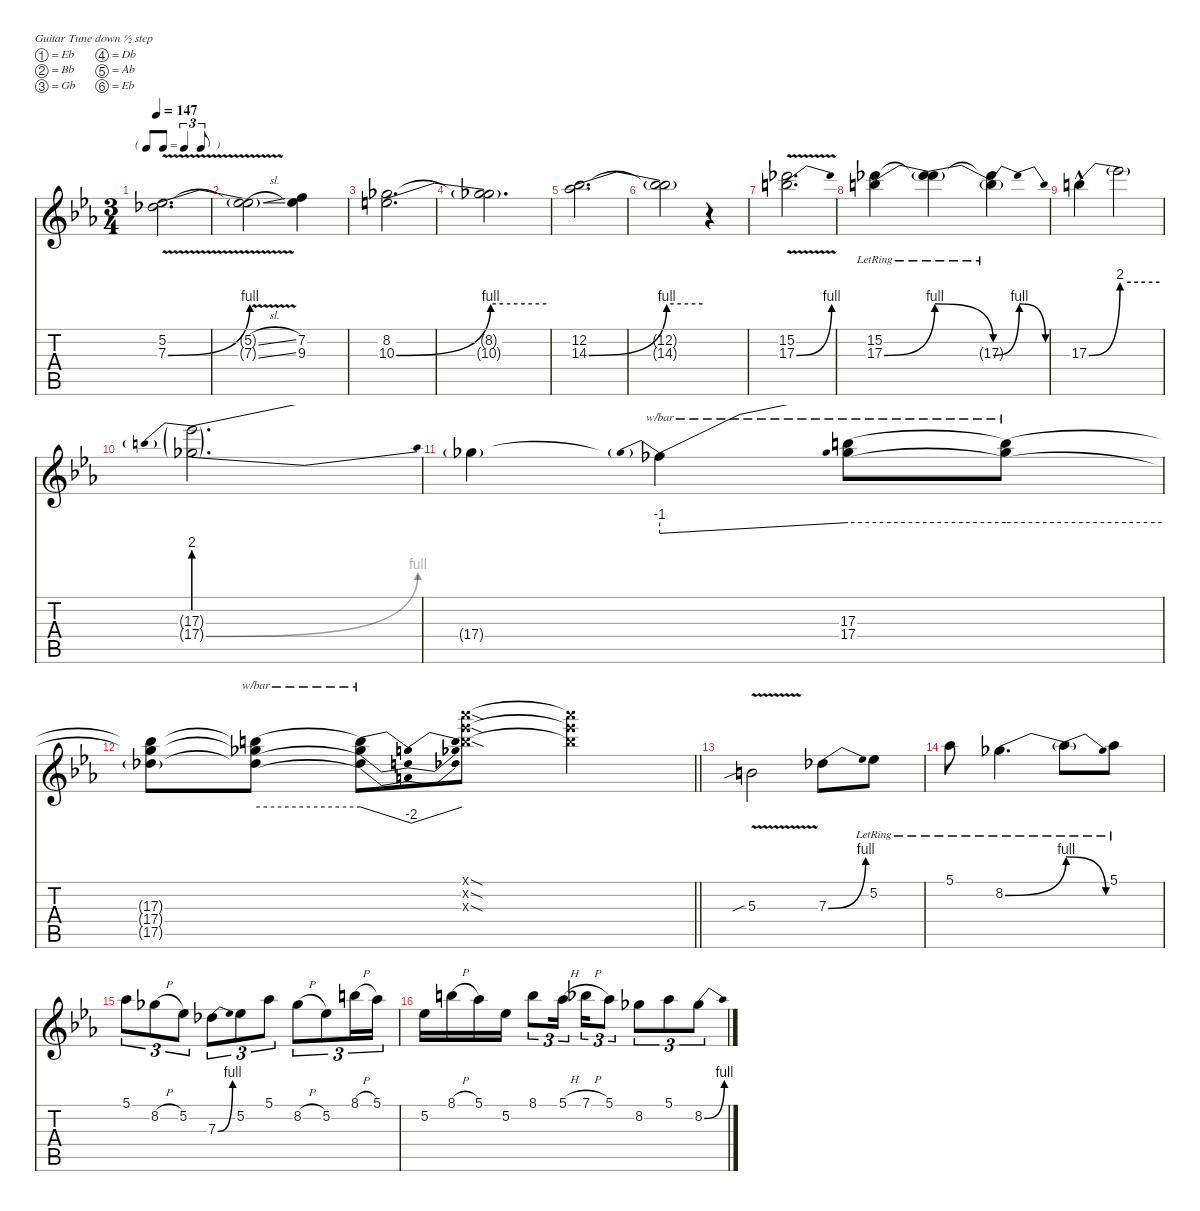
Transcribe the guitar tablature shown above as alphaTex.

\defaultSystemsLayout 4
\hideDynamics
\bracketExtendMode nobrackets
\singleTrackTrackNamePolicy hidden
\multiTrackTrackNamePolicy hidden
\firstSystemTrackNameMode fullname
\firstSystemTrackNameOrientation horizontal
\otherSystemsTrackNameOrientation horizontal
\track ("Guitar" "dist.guit.") {defaultSystemsLayout 8 mute instrument distortionguitar}
\staff {score tabs}
\tuning (Eb4 Bb3 Gb3 Db3 Ab2 Eb2)
\ts (3 4)
\tf triplet8th
\tempo 147
\clef g2
\ks eb
(5.2{v acc b} 7.3{be (bend 0 0 60 4) v acc b}).2{d dy f beam Down} |
(5.2{v sl t acc b} 7.3{v sl t}).2{beam Down} (7.2{acc forcenatural} 9.3{acc b}).4{beam Down} |
(8.2{acc b} 10.3{be (bend 0 0 60 4) acc forcenatural}).2{d beam Down} |
(8.2{t acc b} 10.3{be (hold 0 4 60 4) t}).2{d beam Down} |
(12.2{acc b} 14.3{be (bend 0 0 60 4) acc b}).2{d beam Down} |
(12.2{t acc b} 14.3{be (hold 0 4 60 4) t}).2{beam Down} r.4{beam Down} |
(15.2{v acc b} 17.3{be (bend 0 0 15 4) acc forcenatural}).2{d beam Down} |
(15.2{lr acc b} 17.3{be (bend 0 0 60 4) lr acc forcenatural}).4{beam Down} (15.2{lr t acc b} 17.3{be (release 0 4 60 0) lr t}).4{beam Down} (15.2{lr t acc b} 17.3{be (bendrelease 0 0 30 4 30 4 60 0) lr t acc forcenatural}).4{beam Down} |
17.3{be (bend 0 0 60 8) hac acc forcenatural}.4{beam Down} 17.3{be (hold 0 8 60 8) t}.2{dy fff beam Down} |
(17.3{be (prebend 0 8 60 8) g} 17.4{be (bend 0 0 15 4) g acc b}).2{d beam Down} |
17.4{g acc b}.4{beam Down} 17.4{t acc b}.4{tbe (predivedive default 0 -4 60 0) beam Down} (17.3{acc forcenatural} 17.4{acc b}).8{tbe (hold default 0 0 60 0) beam Down} (17.3{t acc forcenatural} 17.4{t acc b}).8{tbe (hold default 0 0 60 0) beam Down} |
\barLineRight lightlight
(17.3{t acc forcenatural} 17.4{t acc b} 17.5{g acc b}).8{beam Down} (17.3{t acc forcenatural} 17.4{t acc b} 17.5{t acc b}).8{tbe (hold default 0 0 60 0) beam Down} (17.3{t acc forcenatural} 17.4{t acc b} 17.5{t acc b}).8{tbe (dip default 0 0 30 -8 60 0) beam Down} (17.1{sod x acc b} 17.2{sod x acc b} 17.3{sod x acc forcenatural}).8{beam Down} (17.1{x t acc b} 17.2{x t acc b} 17.3{x t acc forcenatural}).4{dy f beam Down} |
5.3{v sib acc forcenatural}.2{beam Down} 7.3{be (bend 0 0 15 4) acc b}.8{beam Down} 5.2{lr acc b}.8{beam Down} |
5.1{lr acc b}.8{beam Down} 8.2{be (bend 0 0 60 4) lr acc b}.4{d beam Down} 8.2{be (release 0 4 60 0) lr t}.8{beam Down} 5.1{lr acc b}.8{beam Down} |
5.1{acc b}.8{tu (3 2) beam Down} 8.2{h acc b}.8{tu (3 2) beam Down} 5.2{acc b}.8{tu (3 2) beam Down} 7.3{be (bend 0 0 15 4) acc b}.8{tu (3 2) beam Down} 5.2{acc b}.8{tu (3 2) beam Down} 5.1{acc b}.8{tu (3 2) beam Down} 8.2{h acc b}.8{tu (3 2) beam Down} 5.2{acc b}.8{tu (3 2) beam Down} 8.1{h acc forcenatural}.16{tu (3 2) beam Down} 5.1{acc b}.16{tu (3 2) beam Down} |
5.2{acc b}.16{beam Down} 8.1{h acc forcenatural}.16{beam Down} 5.1{acc b}.16{beam Down} 5.2{acc b}.16{beam Down} 8.1{acc forcenatural}.8{tu (3 2) beam Down} 5.1{h acc b}.16{tu (3 2) beam Down} 7.1{h acc b}.16{tu (3 2) beam Down} 5.1{acc b}.8{tu (3 2) beam Down} 8.2{acc b}.8{tu (3 2) beam Down} 5.1{acc b}.8{tu (3 2) beam Down} 8.2{be (bend 0 0 60 4) acc b}.8{tu (3 2) beam Down}
